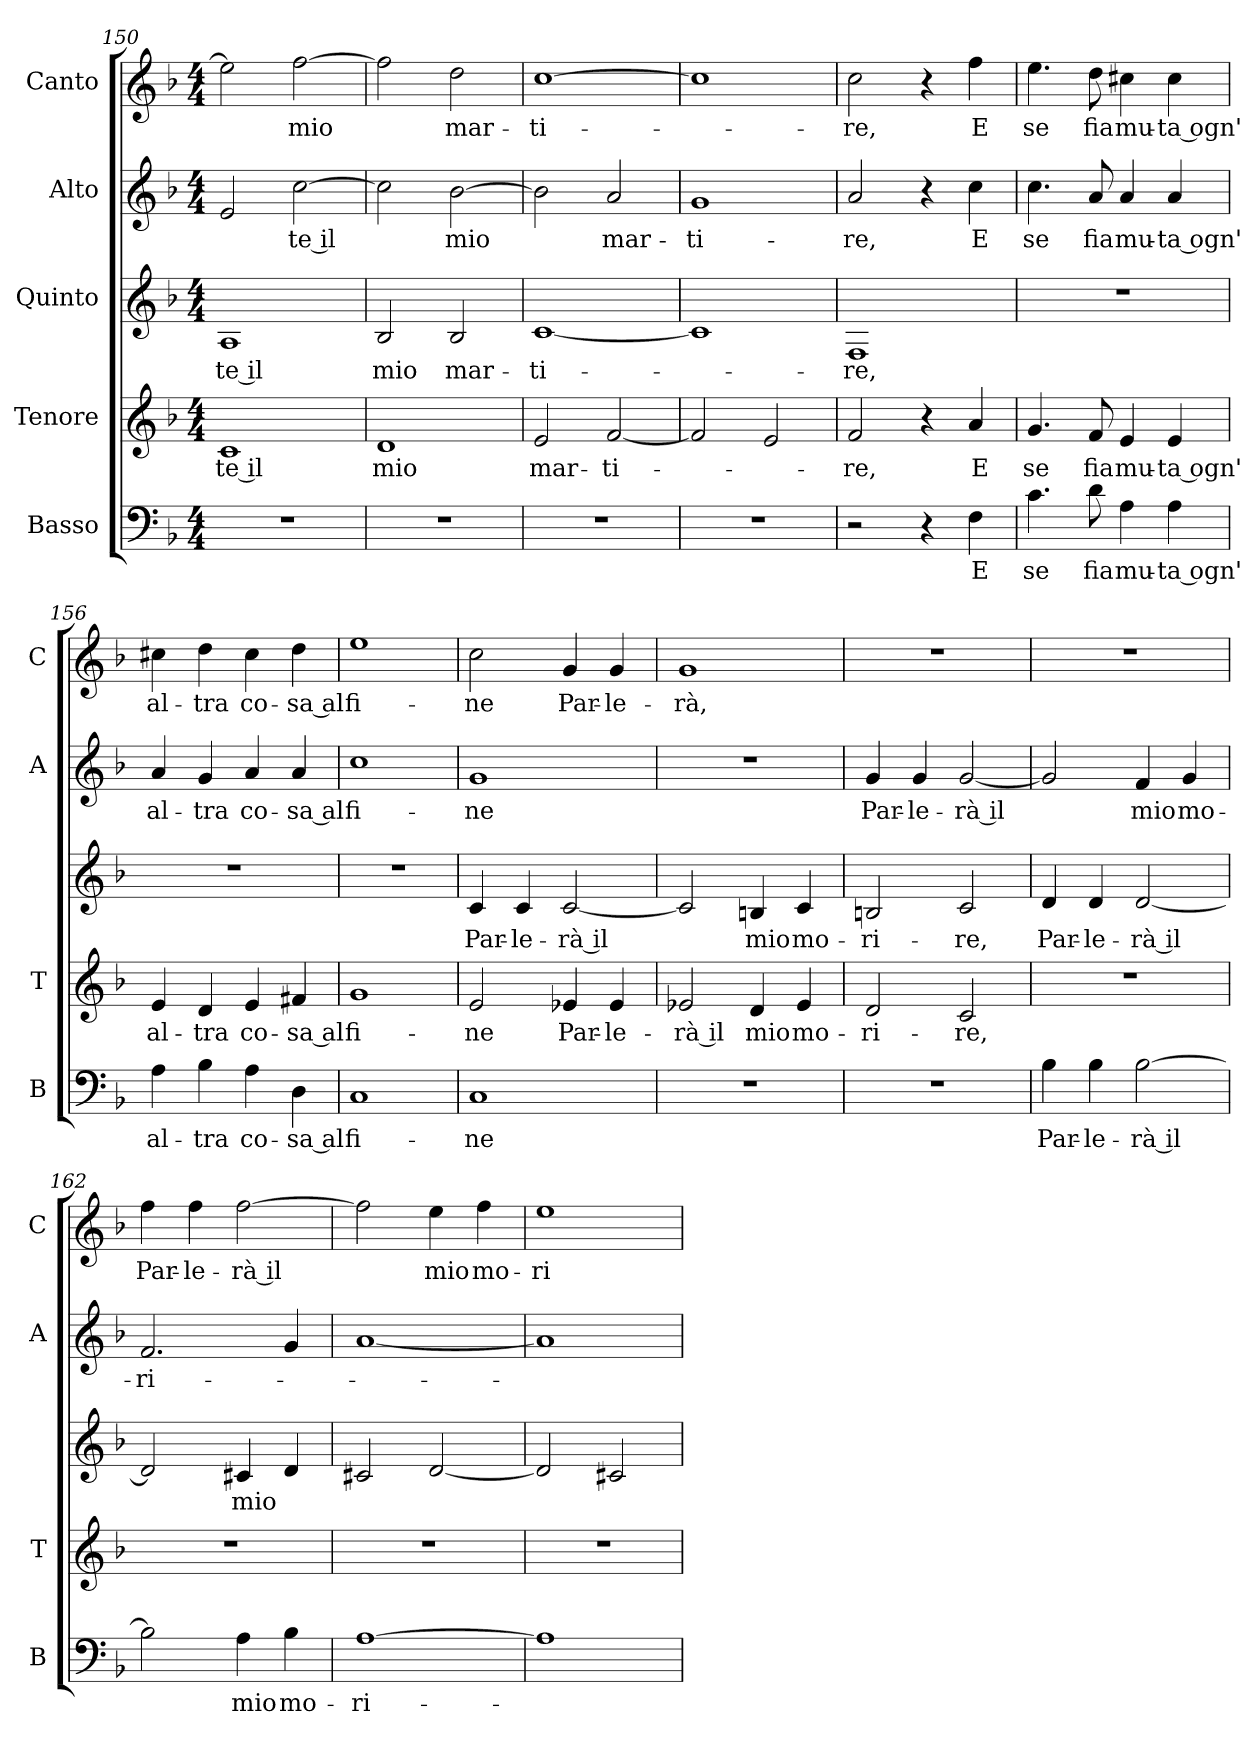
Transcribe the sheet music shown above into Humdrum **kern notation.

**kern	**text	**kern	**text	**kern	**text	**kern	**text	**kern	**text
*part5	*part5	*part4	*part4	*part3	*part3	*part2	*part2	*part1	*part1
*staff5	*staff5	*staff4	*staff4	*staff3	*staff3	*staff2	*staff2	*staff1	*staff1
*I"Basso	*	*I"Tenore	*	*I"Quinto	*	*I"Alto	*	*I"Canto	*
*I'B	*	*I'T	*	*	*	*I'A	*	*I'C	*
!!LO:PB:g=z
*clefF4	*	*clefG2	*	*clefG2	*	*clefG2	*	*clefG2	*
*k[b-]	*	*k[b-]	*	*k[b-]	*	*k[b-]	*	*k[b-]	*
*F:	*	*F:	*	*F:	*	*F:	*	*F:	*
*M4/4	*	*M4/4	*	*M4/4	*	*M4/4	*	*M4/4	*
=150	=150	=150	=150	=150	=150	=150	=150	=150	=150
!	!	!	!LO:LY:b	!	!LO:LY:b	!	!	!	!
1r	.	1c	-te il	1A	-te il	2e/	.	2ee\]	.
!	!	!	!	!	!	!	!LO:LY:b	!	!LO:LY:b
.	.	.	.	.	.	[2cc\	-te il	[2ff\	mio
=151	=151	=151	=151	=151	=151	=151	=151	=151	=151
!	!	!	!LO:LY:b	!	!LO:LY:b	!	!	!	!
1r	.	1d	mio	2B-/	mio	2cc\]	.	2ff\]	.
!	!	!	!	!	!LO:LY:b	!	!LO:LY:b	!	!LO:LY:b
.	.	.	.	2B-/	mar-	[2b-\	mio	2dd\	mar-
=152	=152	=152	=152	=152	=152	=152	=152	=152	=152
!	!	!	!LO:LY:b	!	!LO:LY:b	!	!	!	!LO:LY:b
1r	.	2e/	mar-	[1c	-ti-	2b-\]	.	[1cc	-ti-
!	!	!	!LO:LY:b	!	!	!	!LO:LY:b	!	!
.	.	[2f/	-ti-	.	.	2a/	mar-	.	.
=153	=153	=153	=153	=153	=153	=153	=153	=153	=153
!	!	!	!	!	!	!	!LO:LY:b	!	!
1r	.	2f/]	.	1c]	.	1g	-ti-	1cc]	.
.	.	2e/	.	.	.	.	.	.	.
=154	=154	=154	=154	=154	=154	=154	=154	=154	=154
!	!	!	!LO:LY:b	!	!LO:LY:b	!	!LO:LY:b	!	!LO:LY:b
2r	.	2f/	-re,	1F	-re,	2a/	-re,	2cc\	-re,
4r	.	4r	.	.	.	4r	.	4r	.
!	!LO:LY:b	!	!LO:LY:b	!	!	!	!LO:LY:b	!	!LO:LY:b
4F\	E	4a/	E	.	.	4cc\	E	4ff\	E
=155	=155	=155	=155	=155	=155	=155	=155	=155	=155
!	!LO:LY:b	!	!LO:LY:b	!	!	!	!LO:LY:b	!	!LO:LY:b
4.c\	se	4.g/	se	1r	.	4.cc\	se	4.ee\	se
!	!LO:LY:b	!	!LO:LY:b	!	!	!	!LO:LY:b	!	!LO:LY:b
8d\	fia	8f/	fia	.	.	8a/	fia	8dd\	fia
!	!LO:LY:b	!	!LO:LY:b	!	!	!	!LO:LY:b	!	!LO:LY:b
4A\	mu-	4e/	mu-	.	.	4a/	mu-	4cc#X\	mu-
!	!LO:LY:b	!	!LO:LY:b	!	!	!	!LO:LY:b	!	!LO:LY:b
4A\	-ta ogn'	4e/	-ta ogn'	.	.	4a/	-ta ogn'	4cc#\	-ta ogn'
=156	=156	=156	=156	=156	=156	=156	=156	=156	=156
!	!LO:LY:b	!	!LO:LY:b	!	!	!	!LO:LY:b	!	!LO:LY:b
4A\	al-	4e/	al-	1r	.	4a/	al-	4cc#X\	al-
!	!LO:LY:b	!	!LO:LY:b	!	!	!	!LO:LY:b	!	!LO:LY:b
4B-\	-tra	4d/	-tra	.	.	4g/	-tra	4dd\	-tra
!	!LO:LY:b	!	!LO:LY:b	!	!	!	!LO:LY:b	!	!LO:LY:b
4A\	co-	4e/	co-	.	.	4a/	co-	4cc#\	co-
!	!LO:LY:b	!	!LO:LY:b	!	!	!	!LO:LY:b	!	!LO:LY:b
4D\	-sa al	4f#X/	-sa al	.	.	4a/	-sa al	4dd\	-sa al
=157	=157	=157	=157	=157	=157	=157	=157	=157	=157
!	!LO:LY:b	!	!LO:LY:b	!	!	!	!LO:LY:b	!	!LO:LY:b
1C	fi-	1g	fi-	1r	.	1cc	fi-	1ee	fi-
!!LO:LB:g=z
=158	=158	=158	=158	=158	=158	=158	=158	=158	=158
!	!LO:LY:b	!	!LO:LY:b	!	!LO:LY:b	!	!LO:LY:b	!	!LO:LY:b
1C	-ne	2e/	-ne	4c/	Par-	1g	-ne	2cc\	-ne
!	!	!	!	!	!LO:LY:b	!	!	!	!
.	.	.	.	4c/	-le-	.	.	.	.
!	!	!	!LO:LY:b	!	!LO:LY:b	!	!	!	!LO:LY:b
.	.	4e-X/	Par-	[2c/	-rà il	.	.	4g/	Par-
!	!	!	!LO:LY:b	!	!	!	!	!	!LO:LY:b
.	.	4e-/	-le-	.	.	.	.	4g/	-le-
=159	=159	=159	=159	=159	=159	=159	=159	=159	=159
!	!	!	!LO:LY:b	!	!	!	!	!	!LO:LY:b
1r	.	2e-X/	-rà il	2c/]	.	1r	.	1g	-rà,
!	!	!	!LO:LY:b	!	!LO:LY:b	!	!	!	!
.	.	4d/	mio	4Bn/	mio	.	.	.	.
!	!	!	!LO:LY:b	!	!LO:LY:b	!	!	!	!
.	.	4e-/	mo-	4c/	mo-	.	.	.	.
=160	=160	=160	=160	=160	=160	=160	=160	=160	=160
!	!	!	!LO:LY:b	!	!LO:LY:b	!	!LO:LY:b	!	!
1r	.	2d/	-ri-	2Bn/	-ri-	4g/	Par-	1r	.
!	!	!	!	!	!	!	!LO:LY:b	!	!
.	.	.	.	.	.	4g/	-le-	.	.
!	!	!	!LO:LY:b	!	!LO:LY:b	!	!LO:LY:b	!	!
.	.	2c/	-re,	2c/	-re,	[2g/	-rà il	.	.
=161	=161	=161	=161	=161	=161	=161	=161	=161	=161
!	!LO:LY:b	!	!	!	!LO:LY:b	!	!	!	!
4B-\	Par-	1r	.	4d/	Par-	2g/]	.	1r	.
!	!LO:LY:b	!	!	!	!LO:LY:b	!	!	!	!
4B-\	-le-	.	.	4d/	-le-	.	.	.	.
!	!LO:LY:b	!	!	!	!LO:LY:b	!	!LO:LY:b	!	!
[2B-\	-rà il	.	.	[2d/	-rà il	4f/	mio	.	.
!	!	!	!	!	!	!	!LO:LY:b	!	!
.	.	.	.	.	.	4g/	mo-	.	.
=162	=162	=162	=162	=162	=162	=162	=162	=162	=162
!	!	!	!	!	!	!	!LO:LY:b	!	!LO:LY:b
2B-\]	.	1r	.	2d/]	.	2.f/	-ri-	4ff\	Par-
!	!	!	!	!	!	!	!	!	!LO:LY:b
.	.	.	.	.	.	.	.	4ff\	-le-
!	!LO:LY:b	!	!	!	!LO:LY:b	!	!	!	!LO:LY:b
4A\	mio	.	.	4c#X/	mio	.	.	[2ff\	-rà il
!	!LO:LY:b	!	!	!	!	!	!	!	!
4B-\	mo-	.	.	4d/	.	4g/	.	.	.
=163	=163	=163	=163	=163	=163	=163	=163	=163	=163
!	!LO:LY:b	!	!	!	!	!	!	!	!
[1A	-ri-	1r	.	2c#X/	.	[1a	.	2ff\]	.
!	!	!	!	!	!	!	!	!	!LO:LY:b
.	.	.	.	[2d/	.	.	.	4ee\	mio
!	!	!	!	!	!	!	!	!	!LO:LY:b
.	.	.	.	.	.	.	.	4ff\	mo-
=164	=164	=164	=164	=164	=164	=164	=164	=164	=164
!	!	!	!	!	!	!	!	!	!LO:LY:b
1A]	.	1r	.	2d/]	.	1a]	.	1ee	-ri-
.	.	.	.	2c#X/	.	.	.	.	.
=	=	=	=	=	=	=	=	=	=
*-	*-	*-	*-	*-	*-	*-	*-	*-	*-
